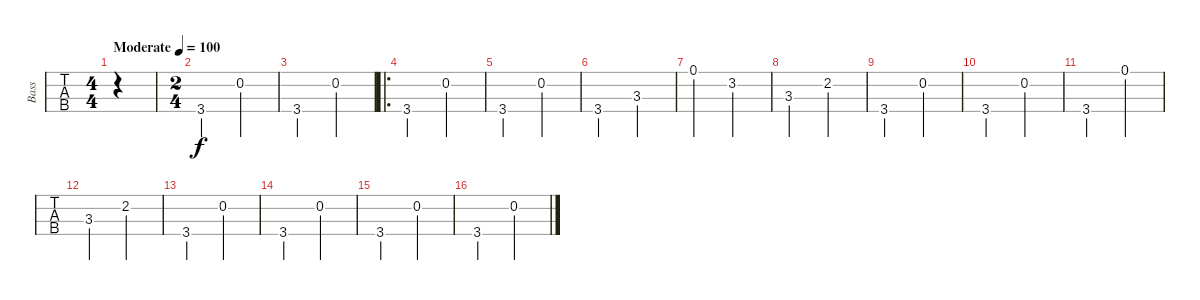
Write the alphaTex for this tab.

\track ("Bass" "Bass") {instrument electricbassfinger}
\staff {tabs}
\tuning (G2 D2 A1 E1) {hide}
\ts (4 4)
\tempo (100 "Moderate")
\clef f4
\ks c
|
\ts (2 4)
3.4.4 0.2.4 |
3.4.4 0.2.4 |
\ro
3.4.4 0.2.4 |
3.4.4 0.2.4 |
3.4.4 3.3.4 |
0.1.4 3.2.4 |
3.3.4 2.2.4 |
3.4.4 0.2.4 |
3.4.4 0.2.4 |
3.4.4 0.1.4 |
3.3.4 2.2.4 |
3.4.4 0.2.4 |
3.4.4 0.2.4 |
3.4.4 0.2.4 |
3.4.4 0.2.4
